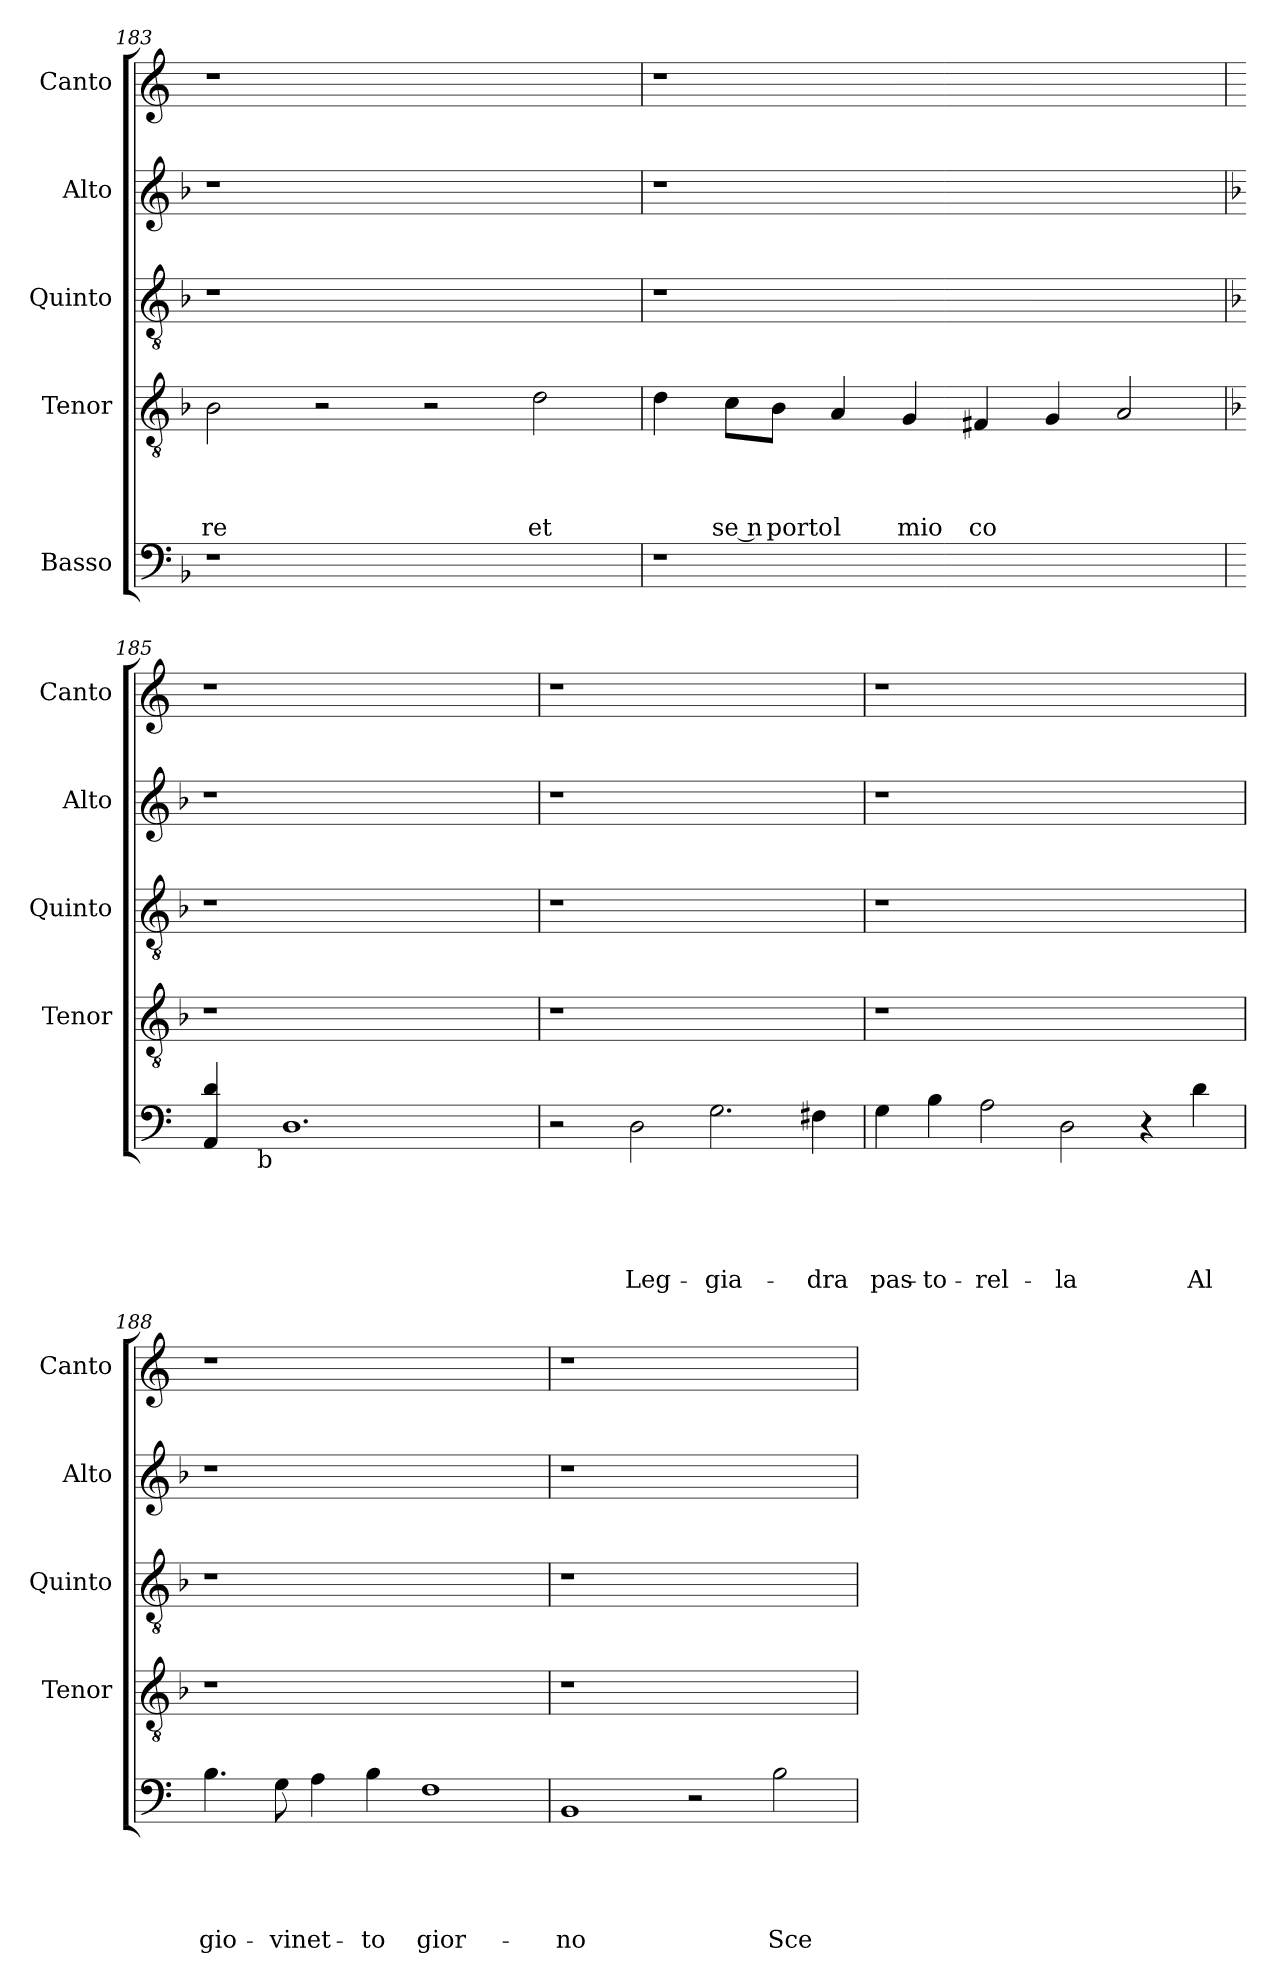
**kern	**text	**text	**text	**text	**text	**kern	**text	**text	**text	**text	**kern	**kern	**kern
*part5	*part5	*part5	*part5	*part5	*part5	*part4	*part4	*part4	*part4	*part4	*part3	*part2	*part1
*staff5	*staff5	*staff5	*staff5	*staff5	*staff5	*staff4	*staff4	*staff4	*staff4	*staff4	*staff3	*staff2	*staff1
*I"Basso	*	*	*	*	*	*I"Tenor	*	*	*	*	*I"Quinto	*I"Alto	*I"Canto
*	*	*	*	*	*	*I'Tenor	*	*	*	*	*I'Quinto	*I'Alto	*I'Canto
*clefF4	*	*	*	*	*	*clefGv2	*	*	*	*	*clefGv2	*clefG2	*clefG2
*k[b-]	*	*	*	*	*	*k[b-]	*	*	*	*	*k[b-]	*k[b-]	*k[]
*F:	*	*	*	*	*	*F:	*	*	*	*	*F:	*F:	*C:
=183	=183	=183	=183	=183	=183	=183	=183	=183	=183	=183	=183	=183	=183
!	!	!	!	!	!	!	!	!	!	!LO:LY:b	!	!	!
1r	.	.	.	.	.	2B-\	.	.	.	re	1r	1r	1r
.	.	.	.	.	.	2r	.	.	.	.	.	.	.
1ryy	.	.	.	.	.	2r	.	.	.	.	1ryy	1ryy	1ryy
!	!	!	!	!	!	!	!	!	!	!LO:LY:b	!	!	!
.	.	.	.	.	.	2d\	.	.	.	et	.	.	.
=184	=184	=184	=184	=184	=184	=184	=184	=184	=184	=184	=184	=184	=184
1r	.	.	.	.	.	4d\	.	.	.	.	1r	1r	1r
!	!	!	!	!	!	!	!	!	!	!LO:LY:b:rj	!	!	!
.	.	.	.	.	.	8c\L	.	.	.	se n	.	.	.
!	!	!	!	!	!	!	!	!	!	!LO:LY:b	!	!	!
.	.	.	.	.	.	8B-\J	.	.	.	porto	.	.	.
!	!	!	!	!	!	!	!	!	!	!LO:LY:b	!	!	!
.	.	.	.	.	.	4A/	.	.	.	l	.	.	.
!	!	!	!	!	!	!	!	!	!	!LO:LY:b	!	!	!
.	.	.	.	.	.	4G/	.	.	.	mio	.	.	.
!	!	!	!	!	!	!	!	!	!	!LO:LY:b	!	!	!
1ryy	.	.	.	.	.	4F#X/	.	.	.	co	1ryy	1ryy	1ryy
.	.	.	.	.	.	4G/	.	.	.	.	.	.	.
.	.	.	.	.	.	2A/	.	.	.	.	.	.	.
!!LO:PB:g=z
=185	=185	=185	=185	=185	=185	=185	=185	=185	=185	=185	=185	=185	=185
*k[]	*	*	*	*	*	*	*	*	*	*	*	*	*
*C:	*	*	*	*	*	*	*	*	*	*	*	*	*
*^	*	*	*	*	*	*	*	*	*	*	*	*	*
4AA/ 4d/	8ryy	.	.	.	.	.	1r	.	.	.	.	1r	1r	1r
.	32.ryy	.	.	.	.	.	.	.	.	.	.	.	.	.
!	!LO:TX:b:t=b	!	!	!	!	!	!	!	!	!	!	!	!	!
.	1ryy	.	.	.	.	.	.	.	.	.	.	.	.	.
1.D	.	.	.	.	.	.	.	.	.	.	.	.	.	.
.	.	.	.	.	.	.	2.ryy	.	.	.	.	2.ryy	2.ryy	2.ryy
.	2ryy	.	.	.	.	.	.	.	.	.	.	.	.	.
.	16ryy	.	.	.	.	.	.	.	.	.	.	.	.	.
.	64ryy	.	.	.	.	.	.	.	.	.	.	.	.	.
*v	*v	*	*	*	*	*	*	*	*	*	*	*	*	*
=186	=186	=186	=186	=186	=186	=186	=186	=186	=186	=186	=186	=186	=186
2r	.	.	.	.	.	1r	.	.	.	.	1r	1r	1r
!	!	!	!	!	!LO:LY:b	!	!	!	!	!	!	!	!
2D\	.	.	.	.	Leg-	.	.	.	.	.	.	.	.
!	!	!	!	!	!LO:LY:b	!	!	!	!	!	!	!	!
2.G\	.	.	.	.	-gia-	1ryy	.	.	.	.	1ryy	1ryy	1ryy
!	!	!	!	!	!LO:LY:b	!	!	!	!	!	!	!	!
4F#X\	.	.	.	.	-dra	.	.	.	.	.	.	.	.
=187	=187	=187	=187	=187	=187	=187	=187	=187	=187	=187	=187	=187	=187
!	!	!	!	!	!LO:LY:b	!	!	!	!	!	!	!	!
4G\	.	.	.	.	pas-	1r	.	.	.	.	1r	1r	1r
!	!	!	!	!	!LO:LY:b	!	!	!	!	!	!	!	!
4B\	.	.	.	.	-to-	.	.	.	.	.	.	.	.
!	!	!	!	!	!LO:LY:b	!	!	!	!	!	!	!	!
2A\	.	.	.	.	-rel-	.	.	.	.	.	.	.	.
!	!	!	!	!	!LO:LY:b	!	!	!	!	!	!	!	!
2D\	.	.	.	.	-la	1ryy	.	.	.	.	1ryy	1ryy	1ryy
4r	.	.	.	.	.	.	.	.	.	.	.	.	.
!	!	!	!	!	!LO:LY:b	!	!	!	!	!	!	!	!
4d\	.	.	.	.	Al	.	.	.	.	.	.	.	.
=188	=188	=188	=188	=188	=188	=188	=188	=188	=188	=188	=188	=188	=188
!	!	!	!	!	!LO:LY:b	!	!	!	!	!	!	!	!
4.B\	.	.	.	.	gio-	1r	.	.	.	.	1r	1r	1r
!	!	!	!	!	!LO:LY:b	!	!	!	!	!	!	!	!
8G\	.	.	.	.	-vinet-	.	.	.	.	.	.	.	.
4A\	.	.	.	.	.	.	.	.	.	.	.	.	.
!	!	!	!	!	!LO:LY:b	!	!	!	!	!	!	!	!
4B\	.	.	.	.	-to	.	.	.	.	.	.	.	.
!	!	!	!	!	!LO:LY:b	!	!	!	!	!	!	!	!
1F	.	.	.	.	gior-	1ryy	.	.	.	.	1ryy	1ryy	1ryy
=189	=189	=189	=189	=189	=189	=189	=189	=189	=189	=189	=189	=189	=189
!	!	!	!	!	!LO:LY:b	!	!	!	!	!	!	!	!
1BB	.	.	.	.	-no	1r	.	.	.	.	1r	1r	1r
2r	.	.	.	.	.	1ryy	.	.	.	.	1ryy	1ryy	1ryy
!	!	!	!	!	!LO:LY:b	!	!	!	!	!	!	!	!
2B\	.	.	.	.	Sce-	.	.	.	.	.	.	.	.
=	=	=	=	=	=	=	=	=	=	=	=	=	=
*-	*-	*-	*-	*-	*-	*-	*-	*-	*-	*-	*-	*-	*-
